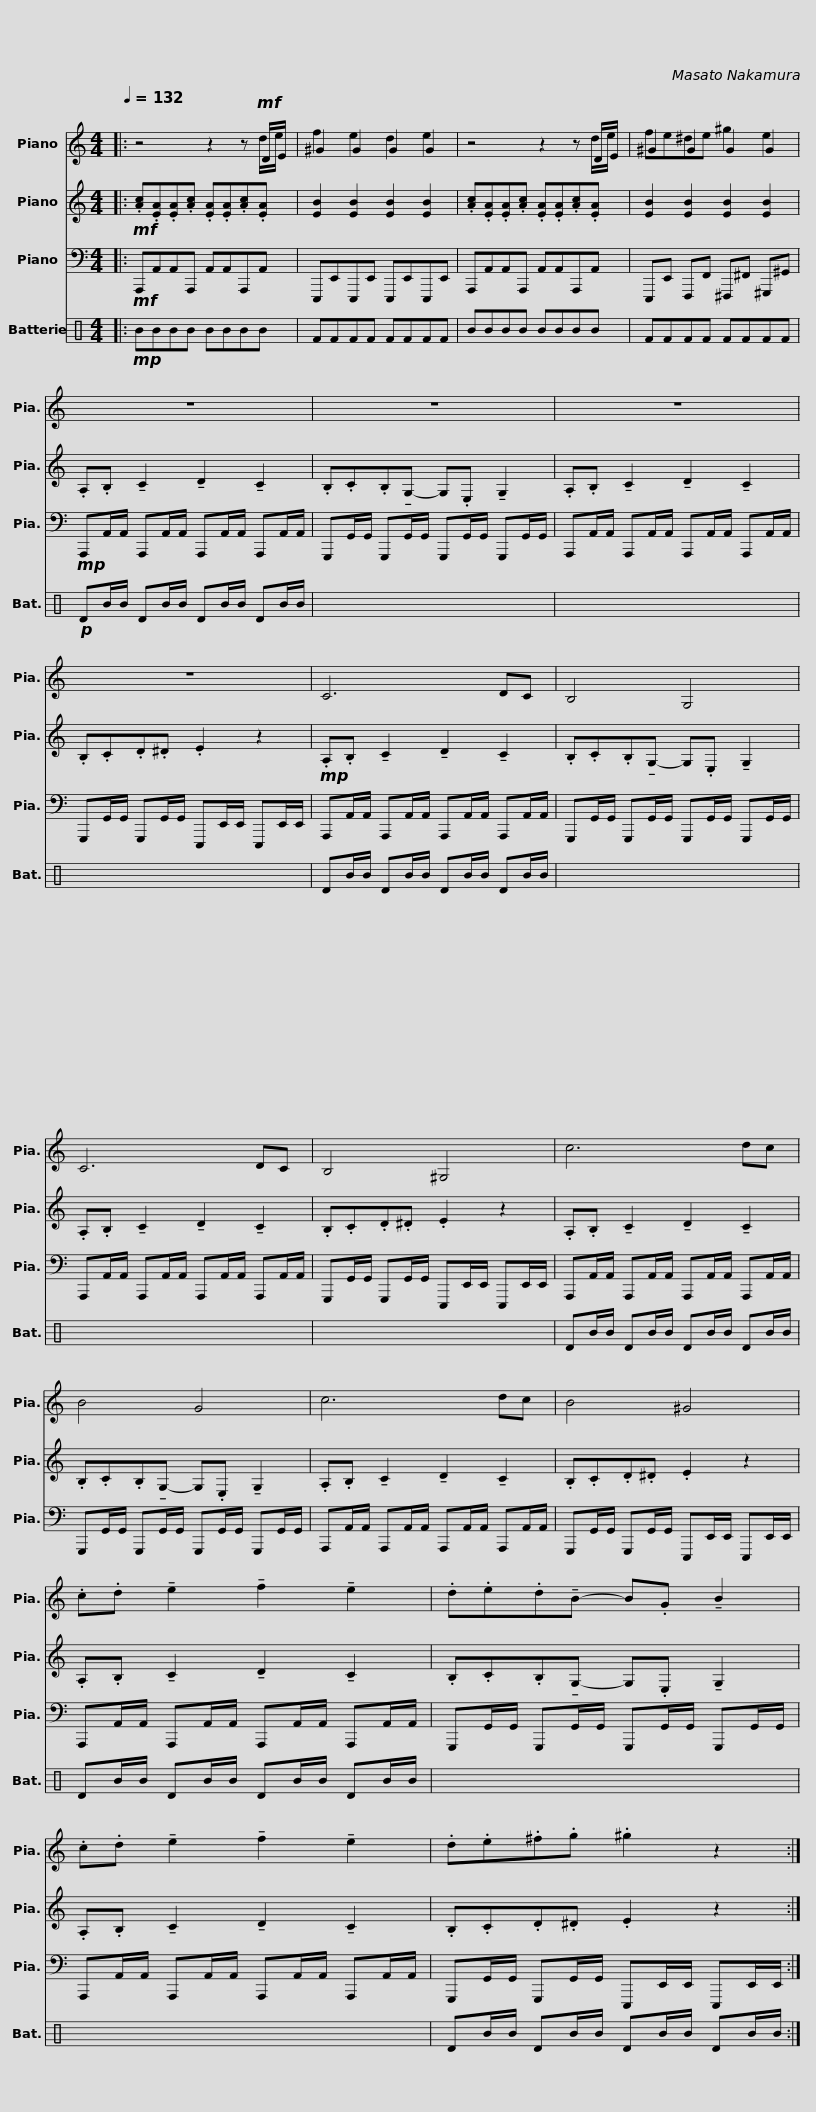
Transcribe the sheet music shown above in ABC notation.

X:1
%%score ( 1 2 ) 3 4 5
L:1/8
Q:1/4=132
M:4/4
I:linebreak $
K:C
V:1 treble
V:2 treble
V:3 treble
V:4 bass
V:5 perc
K:none
V:1
|: z4 z2 z!mf! D/E/ | ^G2 G2 G2 G2 | z4 z2 z D/E/ | ^G2 G2 G2 G2 |$ z8 | %5
 z8 | z8 | z8 |$ C6 DC | B,4 G,4 | %10
 C6 DC | B,4 ^G,4 |$ c6 dc | B4 G4 | c6 dc | %15
 B4 ^G4 |$ .c.d !tenuto!e2 !tenuto!f2 !tenuto!e2 | .d.e.d!tenuto!B- B.G !tenuto!B2 | .c.d !tenuto!e2 !tenuto!f2 !tenuto!e2 | .d.e.^f.g .^g2 z2 :| %20
V:2
|: x7 d/e/ | f2 e2 d2 e2 | x7 d/e/ | fe^de ^g2 e2 |$ x8 | %5
 x8 | x8 | x8 |$ x8 | x8 | %10
 x8 | x8 |$ x8 | x8 | x8 | %15
 x8 |$ x8 | x8 | x8 | x8 :| %20
V:3
|:!mf! .[Ac].[EA].[EA].[Ac] .[EA].[EA].[Ac].[EA] | [EB]2 [EB]2 [EB]2 [EB]2 | .[Ac].[EA].[EA].[Ac] .[EA].[EA].[Ac].[EA] | [EB]2 [EB]2 [EB]2 [EB]2 |$ .A,.B, !tenuto!C2 !tenuto!D2 !tenuto!C2 | %5
 .B,.C.B,!tenuto!G,- G,.E, !tenuto!G,2 | .A,.B, !tenuto!C2 !tenuto!D2 !tenuto!C2 | .B,.C.D.^D .E2 z2 |$!mp! .A,.B, !tenuto!C2 !tenuto!D2 !tenuto!C2 | .B,.C.B,!tenuto!G,- G,.E, !tenuto!G,2 | %10
 .A,.B, !tenuto!C2 !tenuto!D2 !tenuto!C2 | .B,.C.D.^D .E2 z2 |$ .A,.B, !tenuto!C2 !tenuto!D2 !tenuto!C2 | .B,.C.B,!tenuto!G,- G,.E, !tenuto!G,2 | .A,.B, !tenuto!C2 !tenuto!D2 !tenuto!C2 | %15
 .B,.C.D.^D .E2 z2 |$ .A,.B, !tenuto!C2 !tenuto!D2 !tenuto!C2 | .B,.C.B,!tenuto!G,- G,.E, !tenuto!G,2 | .A,.B, !tenuto!C2 !tenuto!D2 !tenuto!C2 | .B,.C.D.^D .E2 z2 :| %20
V:4
|:!mf! A,,,A,,A,,A,,, A,,A,,A,,,A,, | E,,,E,,E,,,E,, E,,,E,,E,,,E,, | A,,,A,,A,,A,,, A,,A,,A,,,A,, | E,,,E,, F,,,F,, ^F,,,^F,, ^G,,,^G,, |$!mp! A,,,A,,/A,,/ A,,,A,,/A,,/ A,,,A,,/A,,/ A,,,A,,/A,,/ | %5
 G,,,G,,/G,,/ G,,,G,,/G,,/ G,,,G,,/G,,/ G,,,G,,/G,,/ | A,,,A,,/A,,/ A,,,A,,/A,,/ A,,,A,,/A,,/ A,,,A,,/A,,/ | G,,,G,,/G,,/ G,,,G,,/G,,/ E,,,E,,/E,,/ E,,,E,,/E,,/ |$ A,,,A,,/A,,/ A,,,A,,/A,,/ A,,,A,,/A,,/ A,,,A,,/A,,/ | G,,,G,,/G,,/ G,,,G,,/G,,/ G,,,G,,/G,,/ G,,,G,,/G,,/ | %10
 A,,,A,,/A,,/ A,,,A,,/A,,/ A,,,A,,/A,,/ A,,,A,,/A,,/ | G,,,G,,/G,,/ G,,,G,,/G,,/ E,,,E,,/E,,/ E,,,E,,/E,,/ |$ A,,,A,,/A,,/ A,,,A,,/A,,/ A,,,A,,/A,,/ A,,,A,,/A,,/ | G,,,G,,/G,,/ G,,,G,,/G,,/ G,,,G,,/G,,/ G,,,G,,/G,,/ | A,,,A,,/A,,/ A,,,A,,/A,,/ A,,,A,,/A,,/ A,,,A,,/A,,/ | %15
 G,,,G,,/G,,/ G,,,G,,/G,,/ E,,,E,,/E,,/ E,,,E,,/E,,/ |$ A,,,A,,/A,,/ A,,,A,,/A,,/ A,,,A,,/A,,/ A,,,A,,/A,,/ | G,,,G,,/G,,/ G,,,G,,/G,,/ G,,,G,,/G,,/ G,,,G,,/G,,/ | A,,,A,,/A,,/ A,,,A,,/A,,/ A,,,A,,/A,,/ A,,,A,,/A,,/ | G,,,G,,/G,,/ G,,,G,,/G,,/ E,,,E,,/E,,/ E,,,E,,/E,,/ :| %20
V:5
|:!mp! BBBB BBBB | FFFF FFFF | BBBB BBBB | FFFF FFFF |$!p! DB/B/ DB/B/ DB/B/ DB/B/ | %5
 x8 | x8 | x8 |$ DB/B/ DB/B/ DB/B/ DB/B/ | x8 | %10
 x8 | x8 |$ DB/B/ DB/B/ DB/B/ DB/B/ | x8 | x8 | %15
 x8 |$ DB/B/ DB/B/ DB/B/ DB/B/ | x8 | x8 | DB/B/ DB/B/ DB/B/ DB/B/ :| %20
